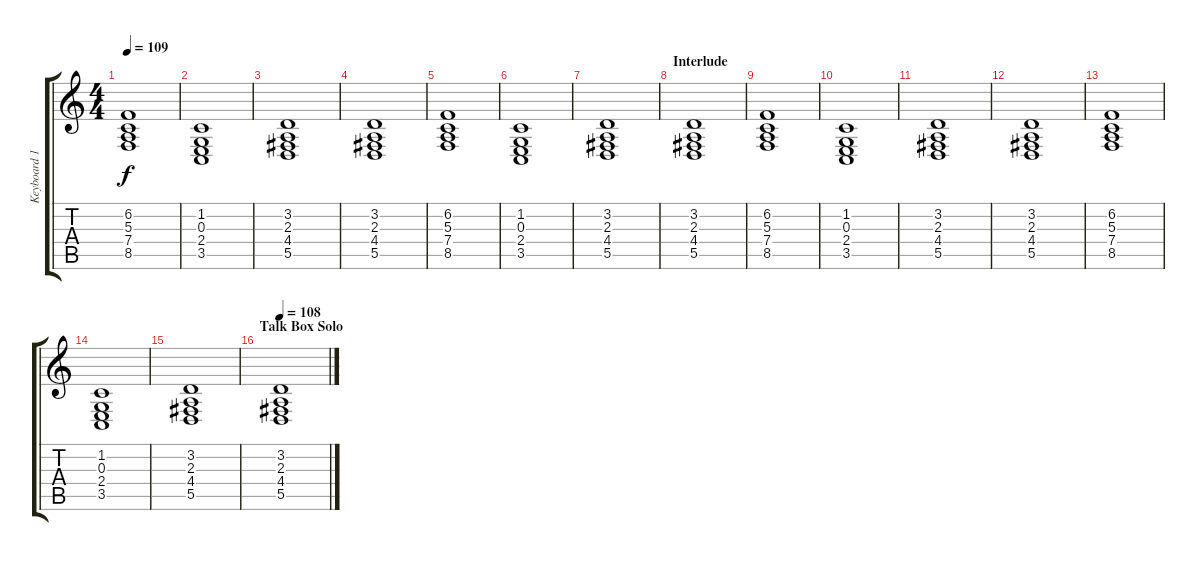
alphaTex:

\track ("Keyboard 1" "Keyboard 1") {instrument pad5bowed}
\staff {score tabs}
\tuning (E4 B3 G3 D3 A2 E2) {hide}
\ts (4 4)
\tempo 109
\clef g2
\ks c
(6.2 5.3 7.4 8.5).1{dy f} |
(1.2 0.3 2.4 3.5).1 |
(3.2 2.3 4.4 5.5).1 |
(3.2 2.3 4.4 5.5).1 |
(6.2 5.3 7.4 8.5).1 |
(1.2 0.3 2.4 3.5).1 |
(3.2 2.3 4.4 5.5).1 |
\section ("" "Interlude")
(3.2 2.3 4.4 5.5).1 |
(6.2 5.3 7.4 8.5).1 |
(1.2 0.3 2.4 3.5).1 |
(3.2 2.3 4.4 5.5).1 |
(3.2 2.3 4.4 5.5).1 |
(6.2 5.3 7.4 8.5).1 |
(1.2 0.3 2.4 3.5).1 |
(3.2 2.3 4.4 5.5).1 |
\section ("" "Talk Box Solo")
\tempo 108
(3.2 2.3 4.4 5.5).1
